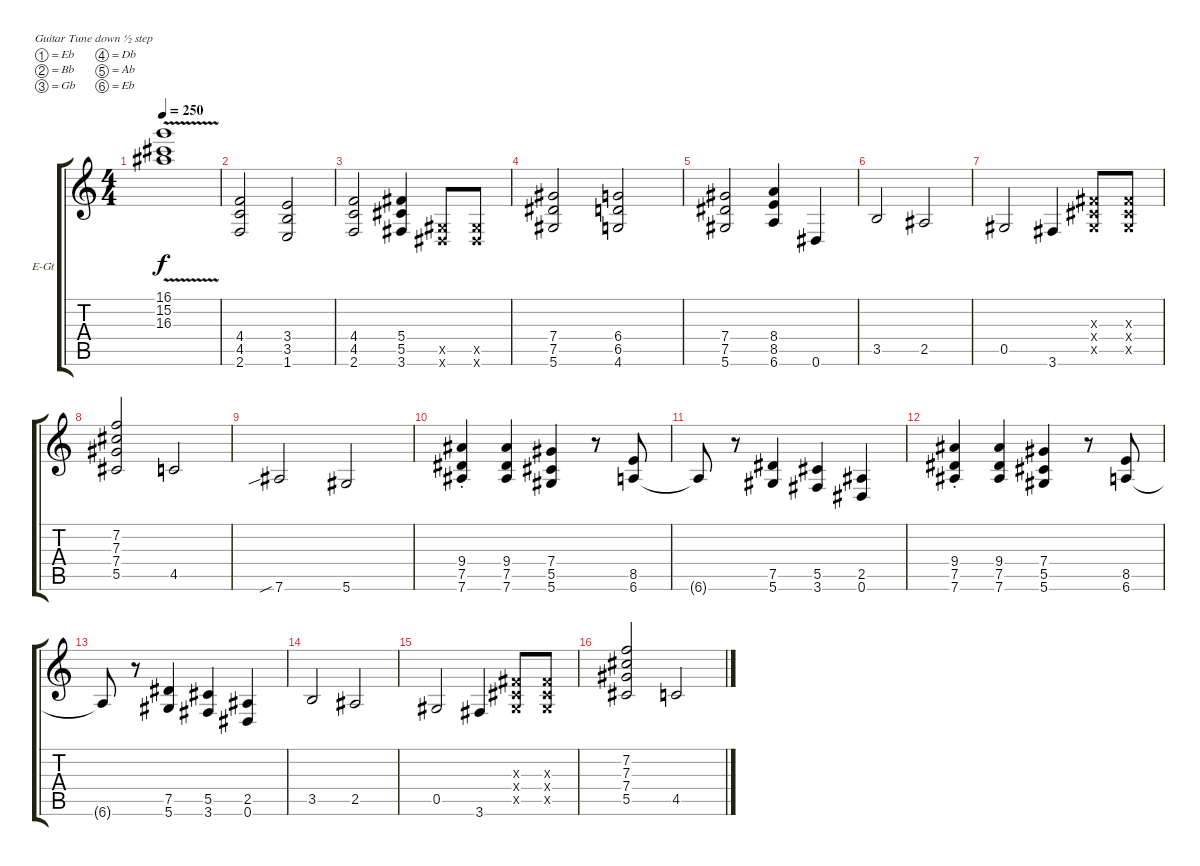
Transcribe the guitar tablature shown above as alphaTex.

\bracketExtendMode groupsimilarinstruments
\firstSystemTrackNameOrientation horizontal
\otherSystemsTrackNameOrientation horizontal
\track ("Richard Fortus" "E-Gt") {instrument distortionguitar}
\staff {score tabs}
\tuning (Eb4 Bb3 Gb3 Db3 Ab2 Eb2)
\ts (4 4)
\tempo 250
\clef g2
\ks c
(16.1{v} 15.2{v} 16.3{v}).1{dy f} |
(4.4 4.5 2.6).2 (3.4 3.5 1.6).2 |
(4.4 4.5 2.6).2 (5.4 5.5 3.6).4 (0.5{x} 0.6{x}).8 (0.5{x} 0.6{x}).8 |
(7.4 7.5 5.6).2 (6.4 6.5 4.6).2 |
(7.4 7.5 5.6).2 (8.4 8.5 6.6).4 0.6.4 |
3.5.2 2.5.2 |
0.5.2 3.6.4 (0.3{x} 0.4{x} 0.5{x}).8 (0.3{x} 0.4{x} 0.5{x}).8 |
(7.2 7.3 7.4 5.5).2 4.5.2 |
7.6{sib}.2 5.6.2 |
(7.5{st} 9.4 7.6).4 (7.5 7.6 9.4).4 (5.5 5.6 7.4).4 r.8 (6.6 8.5).8 |
6.6{t}.8 r.8 (5.6 7.5).4 (3.6 5.5).4 (0.6 2.5).4 |
(7.5{st} 9.4 7.6).4 (7.5 7.6 9.4).4 (5.5 5.6 7.4).4 r.8 (6.6 8.5).8 |
6.6{t}.8 r.8 (5.6 7.5).4 (3.6 5.5).4 (0.6 2.5).4 |
3.5.2 2.5.2 |
0.5.2 3.6.4 (0.3{x} 0.4{x} 0.5{x}).8 (0.3{x} 0.4{x} 0.5{x}).8 |
(7.2 7.3 7.4 5.5).2 4.5.2
